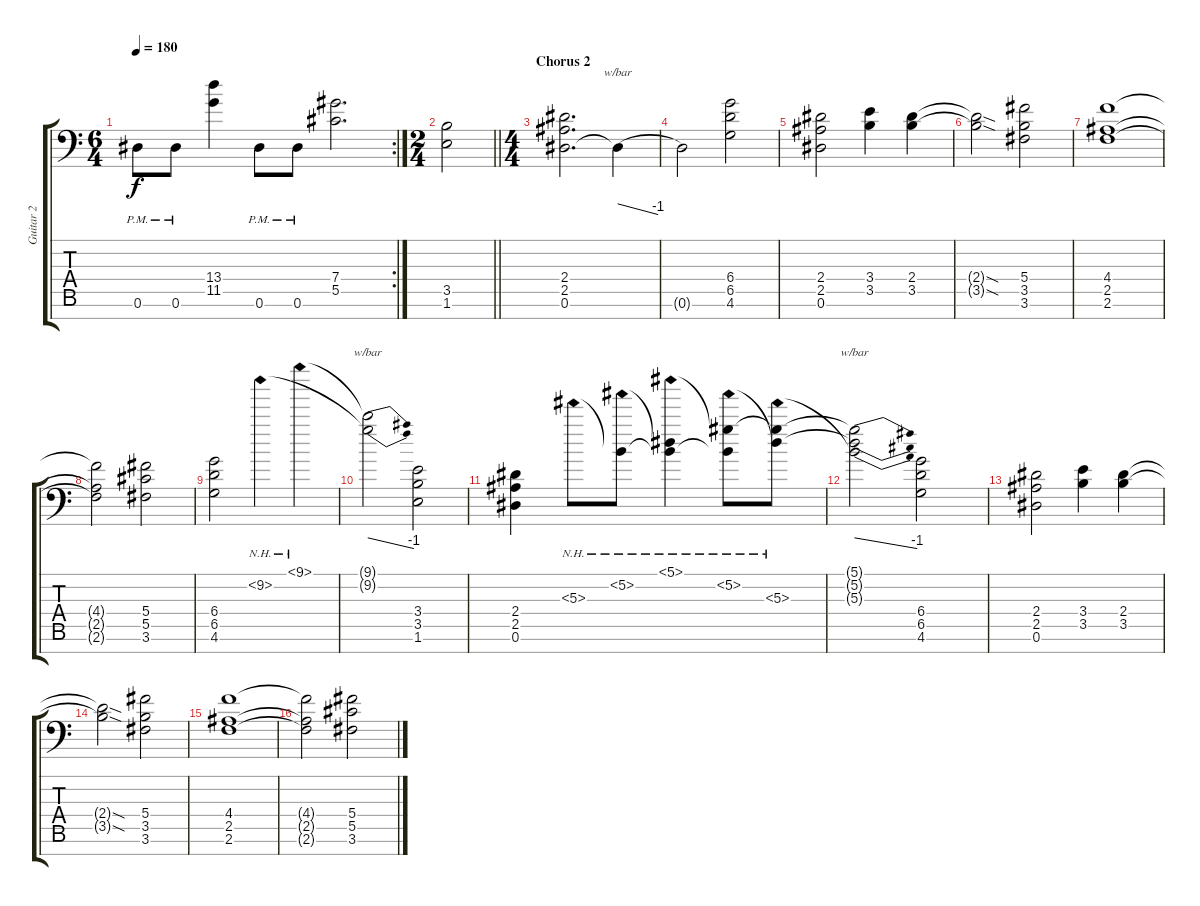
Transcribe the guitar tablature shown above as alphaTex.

\track ("Guitar 2" "Guitar 2") {instrument distortionguitar}
\staff {score tabs}
\tuning (Eb4 Bb3 Gb3 Db3 Ab2 Eb2 Bb1) {hide}
\rc 2
\ts (6 4)
\tempo 180
\clef f4
\ks c
0.6{pm}.8{dy f} 0.6{pm}.8 (13.4 11.5).4 0.6{pm}.8 0.6{pm}.8 (7.4 5.5).2{d} |
\ts (2 4)
\barLineRight lightlight
(3.5 1.6).2 |
\ts (4 4)
\section ("" "Chorus 2")
(2.4 2.5 0.6).2{d} 0.6{t}.4{tbe (dive default 0 0 60 -4)} |
0.6{t}.2 (6.4 6.5 4.6).2 |
(2.4 2.5 0.6).2 (3.4 3.5).4 (2.4 3.5).4 |
(2.4{sod t} 3.5{sod t}).2 (5.4 3.5 3.6).2 |
(4.4 2.5 2.6).1 |
(4.4{t} 2.5{t} 2.6{t}).2 (5.4 5.5 3.6).2 |
(6.4 6.5 4.6).2 9.2{nh}.4 9.1{nh}.4 |
(9.1{t} 9.2{t}).2{tbe (dive default 0 0 60 -4)} (3.4 3.5 1.6).2 |
(2.4 2.5 0.6).4 5.3{nh}.8 (5.2{nh} 5.3{t}).8 (5.1{nh} 5.2{t} 5.3{t}).4 (5.1{t} 5.2{nh} 5.3{t}).8 (5.1{t} 5.2{t} 5.3{nh}).8 |
(5.1{t} 5.2{t} 5.3{t}).2{tbe (dive default 0 0 60 -4)} (6.4 6.5 4.6).2 |
(2.4 2.5 0.6).2 (3.4 3.5).4 (2.4 3.5).4 |
(2.4{sod t} 3.5{sod t}).2 (5.4 3.5 3.6).2 |
(4.4 2.5 2.6).1 |
(4.4{t} 2.5{t} 2.6{t}).2 (5.4 5.5 3.6).2
